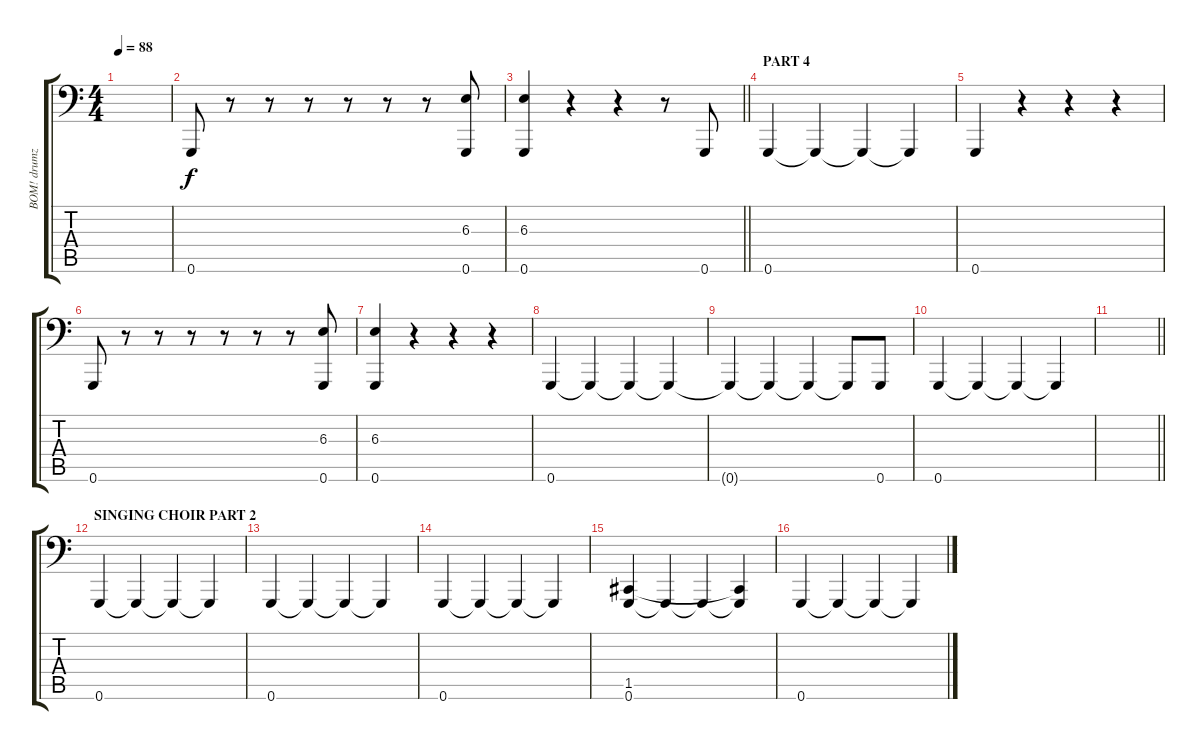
\track ("BOM! drumz" "BOM! drumz") {instrument gunshot}
\staff {score tabs}
\tuning (G3 D3 Bb2 F2 C2 G1) {hide}
\ts (4 4)
\tempo 88
\clef f4
\ks c
|
0.6.8 r.8 r.8 r.8 r.8 r.8 r.8 (6.3 0.6).8 |
\barLineRight lightlight
(6.3 0.6).4 r.4 r.4 r.8 0.6.8 |
\section ("" "PART 4")
0.6.4 0.6{t}.4 0.6{t}.4 0.6{t}.4 |
0.6.4 r.4 r.4 r.4 |
0.6.8 r.8 r.8 r.8 r.8 r.8 r.8 (6.3 0.6).8 |
(6.3 0.6).4 r.4 r.4 r.4 |
0.6.4 0.6{t}.4 0.6{t}.4 0.6{t}.4 |
0.6{t}.4 0.6{t}.4 0.6{t}.4 0.6{t}.8 0.6.8 |
0.6.4 0.6{t}.4 0.6{t}.4 0.6{t}.4 |
\barLineRight lightlight
|
\section ("" "SINGING CHOIR PART 2")
0.6.4 0.6{t}.4 0.6{t}.4 0.6{t}.4 |
0.6.4 0.6{t}.4 0.6{t}.4 0.6{t}.4 |
0.6.4 0.6{t}.4 0.6{t}.4 0.6{t}.4 |
(1.5 0.6).4 0.6{t}.4 0.6{t}.4 (1.5{t} 0.6{t}).4 |
0.6.4 0.6{t}.4 0.6{t}.4 0.6{t}.4
